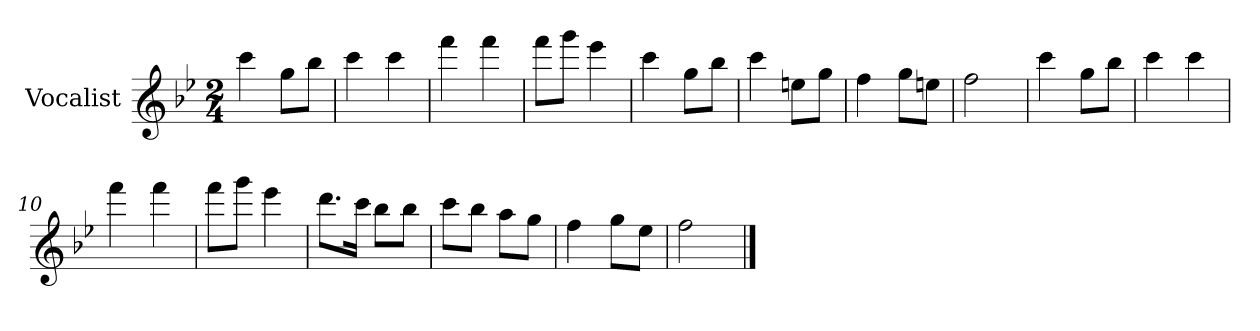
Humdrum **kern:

**kern
*part1
*staff1
*I"Vocalist
*k[b-e-]
*B-:
*M2/4
=
4ccc
8ggL
8bb-J
=1
4ccc
4ccc
=2
4fff
4fff
=3
8fffL
8gggJ
4eee-
=4
4ccc
8ggL
8bb-J
=5
4ccc
8eenL
8ggJ
=6
4ff
8ggL
8eenJ
=7
2ff
=8
4ccc
8ggL
8bb-J
=9
4ccc
4ccc
=10
4fff
4fff
=11
8fffL
8gggJ
4eee-
=12
8.dddL
16cccJk
8bb-L
8bb-J
=13
8cccL
8bb-J
8aaL
8ggJ
=14
4ff
8ggL
8ee-J
=15
2ff
==
*-
